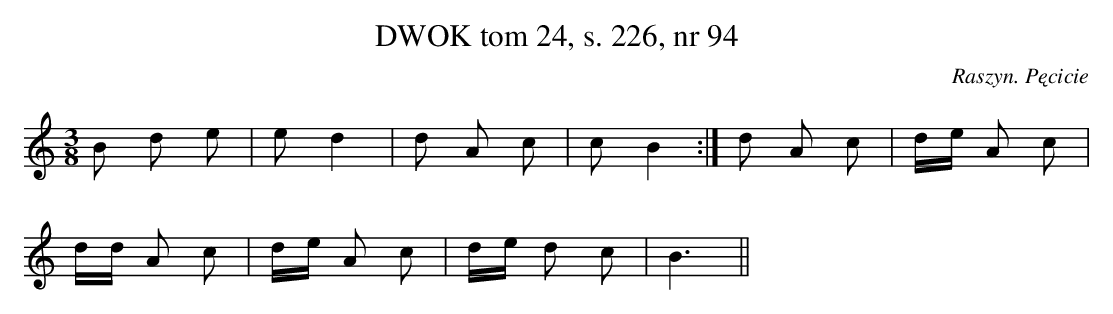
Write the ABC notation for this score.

X:1
T: DWOK tom 24, s. 226, nr 94
O: Raszyn. Pęcicie
L: 1/16
M: 3/8
K: C
B2 d2 e2 | e2 d4 | d2 A2 c2 | c2 B4:| d2 A2 c2 | de A2 c2 |
dd A2 c2 | de A2 c2 | de d2 c2 | B6 ||
